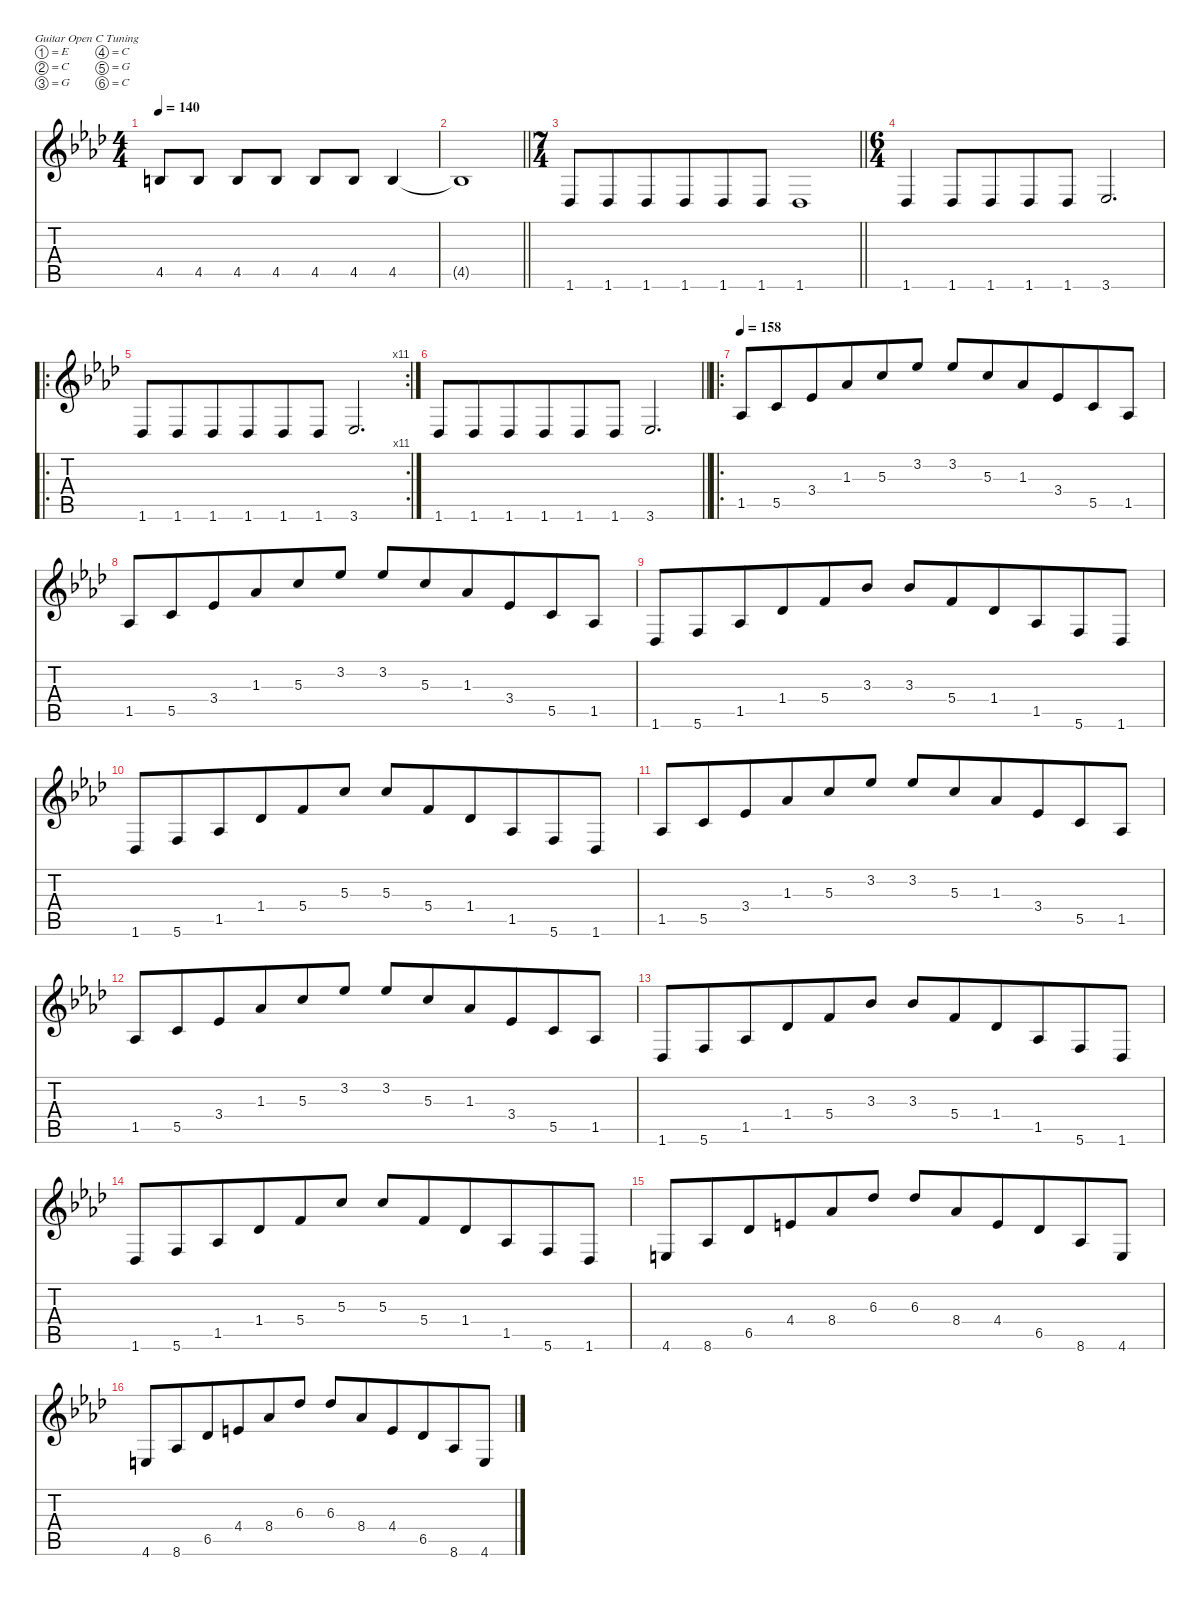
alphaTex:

\defaultSystemsLayout 4
\hideDynamics
\bracketExtendMode nobrackets
\singleTrackTrackNamePolicy hidden
\multiTrackTrackNamePolicy hidden
\firstSystemTrackNameMode fullname
\firstSystemTrackNameOrientation horizontal
\otherSystemsTrackNameOrientation horizontal
\track ("Guitar 1" "dist.guit.") {instrument distortionguitar}
\staff {score tabs}
\tuning (E4 C4 G3 C3 G2 C2)
\ts (4 4)
\tempo 140
\clef g2
\ks ab
4.5{acc forcenatural}.8{dy f beam Up} 4.5{acc forcenatural}.8{beam Up} 4.5{acc forcenatural}.8{beam Up} 4.5{acc forcenatural}.8{beam Up} 4.5{acc forcenatural}.8{beam Up} 4.5{acc forcenatural}.8{beam Up} 4.5{acc forcenatural}.4{beam Up} |
\barLineRight lightlight
4.5{t acc forcenatural}.1{beam Up} |
\ts (7 4)
\beaming (8 6 4 4)
\barLineRight lightlight
1.6{acc b}.8{beam Up} 1.6{acc b}.8{beam Up} 1.6{acc b}.8{beam Up} 1.6{acc b}.8{beam Up} 1.6{acc b}.8{beam Up} 1.6{acc b}.8{beam Up} 1.6{acc b}.1{beam Up} |
\ts (6 4)
\beaming (8 6 6)
1.6{acc b}.4{beam Up} 1.6{acc b}.8{beam Up} 1.6{acc b}.8{beam Up} 1.6{acc b}.8{beam Up} 1.6{acc b}.8{beam Up} 3.6{acc b}.2{d beam Up} |
\ro
\rc 11
1.6{acc b}.8{beam Up} 1.6{acc b}.8{beam Up} 1.6{acc b}.8{beam Up} 1.6{acc b}.8{beam Up} 1.6{acc b}.8{beam Up} 1.6{acc b}.8{beam Up} 3.6{acc b}.2{d beam Up} |
\barLineRight lightlight
1.6{acc b}.8{beam Up} 1.6{acc b}.8{beam Up} 1.6{acc b}.8{beam Up} 1.6{acc b}.8{beam Up} 1.6{acc b}.8{beam Up} 1.6{acc b}.8{beam Up} 3.6{acc b}.2{d beam Up} |
\ro
\tempo 158
1.5{acc b}.8{beam Up} 5.5{acc forcenatural}.8{beam Up} 3.4{acc b}.8{beam Up} 1.3{acc b}.8{beam Up} 5.3{acc forcenatural}.8{beam Up} 3.2{acc b}.8{beam Up} 3.2{acc b}.8{beam Up} 5.3{acc forcenatural}.8{beam Up} 1.3{acc b}.8{beam Up} 3.4{acc b}.8{beam Up} 5.5{acc forcenatural}.8{beam Up} 1.5{acc b}.8{beam Up} |
1.5{acc b}.8{beam Up} 5.5{acc forcenatural}.8{beam Up} 3.4{acc b}.8{beam Up} 1.3{acc b}.8{beam Up} 5.3{acc forcenatural}.8{beam Up} 3.2{acc b}.8{beam Up} 3.2{acc b}.8{beam Up} 5.3{acc forcenatural}.8{beam Up} 1.3{acc b}.8{beam Up} 3.4{acc b}.8{beam Up} 5.5{acc forcenatural}.8{beam Up} 1.5{acc b}.8{beam Up} |
1.6{acc b}.8{beam Up} 5.6{acc forcenatural}.8{beam Up} 1.5{acc b}.8{beam Up} 1.4{acc b}.8{beam Up} 5.4{acc forcenatural}.8{beam Up} 3.3{acc b}.8{beam Up} 3.3{acc b}.8{beam Up} 5.4{acc forcenatural}.8{beam Up} 1.4{acc b}.8{beam Up} 1.5{acc b}.8{beam Up} 5.6{acc forcenatural}.8{beam Up} 1.6{acc b}.8{beam Up} |
1.6{acc b}.8{beam Up} 5.6{acc forcenatural}.8{beam Up} 1.5{acc b}.8{beam Up} 1.4{acc b}.8{beam Up} 5.4{acc forcenatural}.8{beam Up} 5.3{acc forcenatural}.8{beam Up} 5.3{acc forcenatural}.8{beam Up} 5.4{acc forcenatural}.8{beam Up} 1.4{acc b}.8{beam Up} 1.5{acc b}.8{beam Up} 5.6{acc forcenatural}.8{beam Up} 1.6{acc b}.8{beam Up} |
1.5{acc b}.8{beam Up} 5.5{acc forcenatural}.8{beam Up} 3.4{acc b}.8{beam Up} 1.3{acc b}.8{beam Up} 5.3{acc forcenatural}.8{beam Up} 3.2{acc b}.8{beam Up} 3.2{acc b}.8{beam Up} 5.3{acc forcenatural}.8{beam Up} 1.3{acc b}.8{beam Up} 3.4{acc b}.8{beam Up} 5.5{acc forcenatural}.8{beam Up} 1.5{acc b}.8{beam Up} |
1.5{acc b}.8{beam Up} 5.5{acc forcenatural}.8{beam Up} 3.4{acc b}.8{beam Up} 1.3{acc b}.8{beam Up} 5.3{acc forcenatural}.8{beam Up} 3.2{acc b}.8{beam Up} 3.2{acc b}.8{beam Up} 5.3{acc forcenatural}.8{beam Up} 1.3{acc b}.8{beam Up} 3.4{acc b}.8{beam Up} 5.5{acc forcenatural}.8{beam Up} 1.5{acc b}.8{beam Up} |
1.6{acc b}.8{beam Up} 5.6{acc forcenatural}.8{beam Up} 1.5{acc b}.8{beam Up} 1.4{acc b}.8{beam Up} 5.4{acc forcenatural}.8{beam Up} 3.3{acc b}.8{beam Up} 3.3{acc b}.8{beam Up} 5.4{acc forcenatural}.8{beam Up} 1.4{acc b}.8{beam Up} 1.5{acc b}.8{beam Up} 5.6{acc forcenatural}.8{beam Up} 1.6{acc b}.8{beam Up} |
1.6{acc b}.8{beam Up} 5.6{acc forcenatural}.8{beam Up} 1.5{acc b}.8{beam Up} 1.4{acc b}.8{beam Up} 5.4{acc forcenatural}.8{beam Up} 5.3{acc forcenatural}.8{beam Up} 5.3{acc forcenatural}.8{beam Up} 5.4{acc forcenatural}.8{beam Up} 1.4{acc b}.8{beam Up} 1.5{acc b}.8{beam Up} 5.6{acc forcenatural}.8{beam Up} 1.6{acc b}.8{beam Up} |
4.6{acc forcenatural}.8{beam Up} 8.6{acc b}.8{beam Up} 6.5{acc b}.8{beam Up} 4.4{acc forcenatural}.8{beam Up} 8.4{acc b}.8{beam Up} 6.3{acc b}.8{beam Up} 6.3{acc b}.8{beam Up} 8.4{acc b}.8{beam Up} 4.4{acc forcenatural}.8{beam Up} 6.5{acc b}.8{beam Up} 8.6{acc b}.8{beam Up} 4.6{acc forcenatural}.8{beam Up} |
4.6{acc forcenatural}.8{beam Up} 8.6{acc b}.8{beam Up} 6.5{acc b}.8{beam Up} 4.4{acc forcenatural}.8{beam Up} 8.4{acc b}.8{beam Up} 6.3{acc b}.8{beam Up} 6.3{acc b}.8{beam Up} 8.4{acc b}.8{beam Up} 4.4{acc forcenatural}.8{beam Up} 6.5{acc b}.8{beam Up} 8.6{acc b}.8{beam Up} 4.6{acc forcenatural}.8{beam Up}
